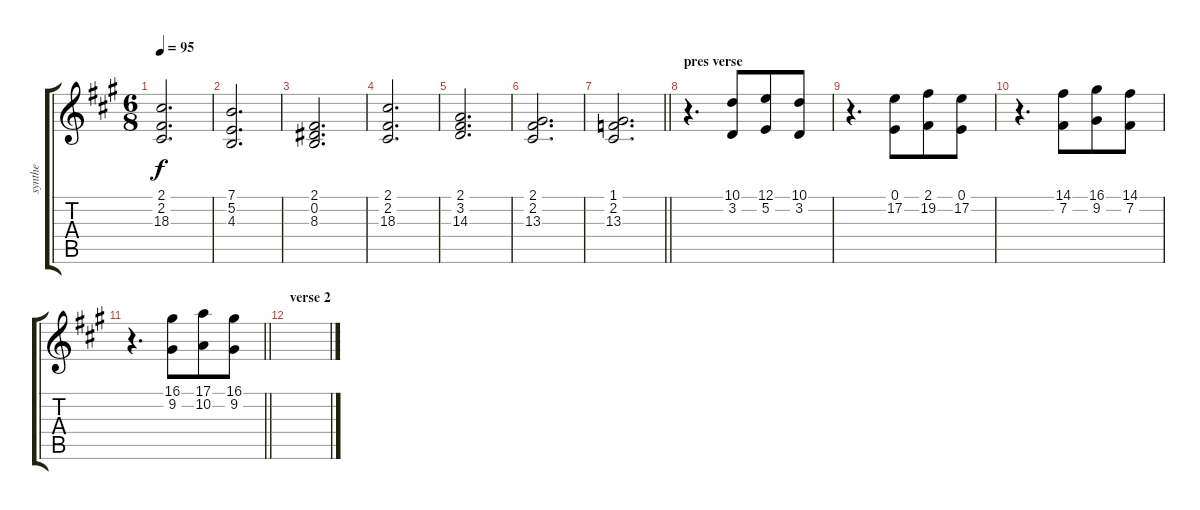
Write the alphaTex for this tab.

\track ("synthe" "synthe") {instrument pad4choir}
\staff {score tabs}
\tuning (E4 B3 G3 D3 A2 E2) {hide}
\ts (6 8)
\tempo 95
\clef g2
\ks a
(2.1{t} 2.2{t} 18.3{t}).2{d dy f} |
(7.1 5.2 4.3).2{d} |
(2.1 0.2 8.3).2{d} |
(2.1 2.2 18.3).2{d} |
(2.1 3.2 14.3).2{d} |
(2.1 2.2 13.3).2{d} |
\barLineRight lightlight
(1.1 2.2 13.3).2{d} |
\section ("" "pres verse")
r.4{d} (10.1 3.2).8 (12.1 5.2).8 (10.1 3.2).8 |
r.4{d} (0.1 17.2).8 (2.1 19.2).8 (0.1 17.2).8 |
r.4{d} (14.1 7.2).8 (16.1 9.2).8 (14.1 7.2).8 |
\barLineRight lightlight
r.4{d} (16.1 9.2).8 (17.1 10.2).8 (16.1 9.2).8 |
\section ("" "verse 2")
